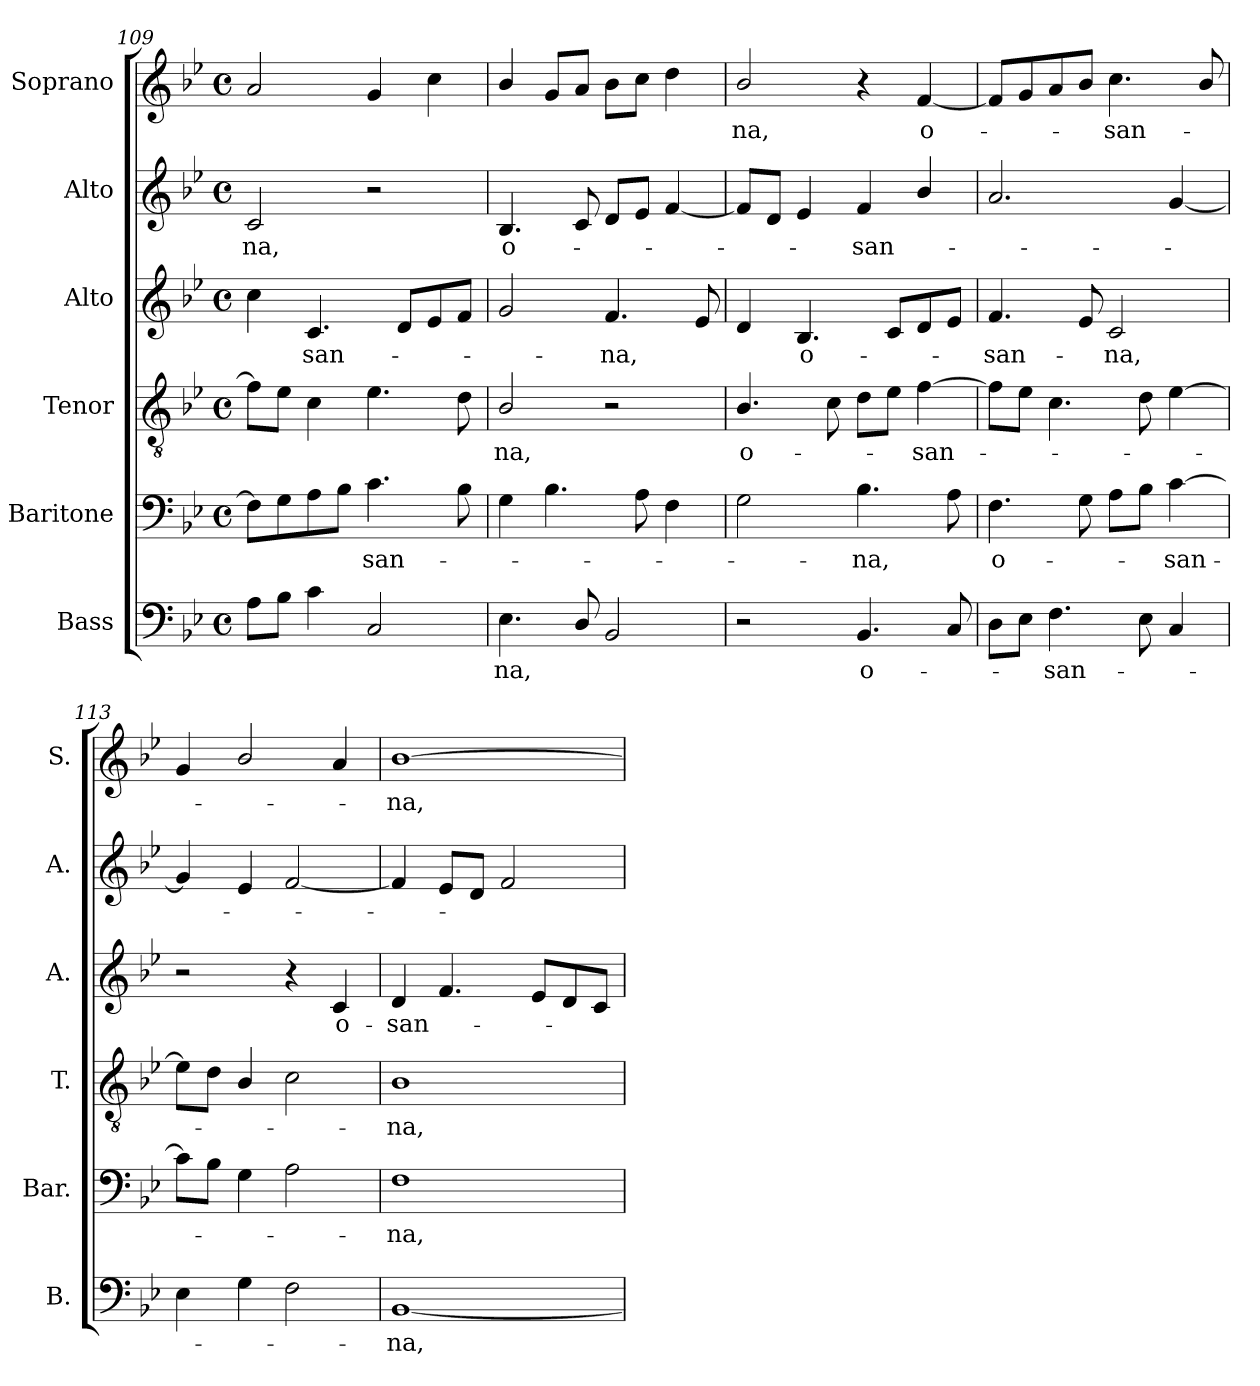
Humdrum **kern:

**kern	**text	**kern	**text	**kern	**text	**kern	**text	**kern	**text	**kern	**text
*part6	*part6	*part5	*part5	*part4	*part4	*part3	*part3	*part2	*part2	*part1	*part1
*staff6	*staff6	*staff5	*staff5	*staff4	*staff4	*staff3	*staff3	*staff2	*staff2	*staff1	*staff1
*I"Bass	*	*I"Baritone	*	*I"Tenor	*	*I"Alto	*	*I"Alto	*	*I"Soprano	*
*I'B.	*	*I'Bar.	*	*I'T.	*	*I'A.	*	*I'A.	*	*I'S.	*
!!LO:LB:g=z
*clefF4	*	*clefF4	*	*clefGv2	*	*clefG2	*	*clefG2	*	*clefG2	*
*	*	*	*	*ITrd7c12	*	*	*	*	*	*	*
*k[b-e-]	*	*k[b-e-]	*	*k[b-e-]	*	*k[b-e-]	*	*k[b-e-]	*	*k[b-e-]	*
*B-:	*	*B-:	*	*B-:	*	*B-:	*	*B-:	*	*B-:	*
*M4/4	*	*M4/4	*	*M4/4	*	*M4/4	*	*M4/4	*	*M4/4	*
*met(c)	*	*met(c)	*	*met(c)	*	*met(c)	*	*met(c)	*	*met(c)	*
=109	=109	=109	=109	=109	=109	=109	=109	=109	=109	=109	=109
!	!	!	!	!	!	!	!	!	!LO:LY:b:color=#000000	!	!
8Ai\L	.	8Fi\L]	.	8Fi\L]	.	4cci\	.	2ci/	-na,	2ai/	.
8B-i\J	.	8Gi\	.	8E-i\J	.	.	.	.	.	.	.
!	!	!	!	!	!	!	!LO:LY:b:color=#000000	!	!	!	!
4ci\	.	8Ai\	.	4Ci\	.	4.ci/	-san-	.	.	.	.
.	.	8B-i\J	.	.	.	.	.	.	.	.	.
!	!	!	!LO:LY:b:color=#000000	!	!	!	!	!	!	!	!
2Ci/	.	4.ci\	-san-	4.E-i\	.	.	.	2r	.	4gi/	.
.	.	.	.	.	.	8di/L	.	.	.	.	.
.	.	.	.	.	.	8e-i/	.	.	.	4cci\	.
.	.	8B-i\	.	8Di\	.	8fi/J	.	.	.	.	.
=110	=110	=110	=110	=110	=110	=110	=110	=110	=110	=110	=110
!	!LO:LY:b:color=#000000	!	!	!	!	!	!	!	!	!	!
!	!	!	!	!	!LO:LY:b:color=#000000	!	!	!	!	!	!
!	!	!	!	!	!	!	!	!	!LO:LY:b:color=#000000	!	!
4.E-i\	-na,	4Gi\	.	2BB-i/	-na,	2gi/	.	4.B-i/	o-	4b-i/	.
.	.	4.B-i\	.	.	.	.	.	.	.	8gi/L	.
8Di/	.	.	.	.	.	.	.	8ci/	.	8ai/J	.
!	!	!	!	!	!	!	!LO:LY:b:color=#000000	!	!	!	!
2BB-i/	.	.	.	2r	.	4.fi/	-na,	8di/L	.	8b-i\L	.
.	.	8Ai\	.	.	.	.	.	8e-i/J	.	8cci\J	.
.	.	4Fi\	.	.	.	.	.	[4fi/	.	4ddi\	.
.	.	.	.	.	.	8e-i/	.	.	.	.	.
=111	=111	=111	=111	=111	=111	=111	=111	=111	=111	=111	=111
!	!	!	!	!	!LO:LY:b:color=#000000	!	!	!	!	!	!
!	!	!	!	!	!	!	!	!	!	!	!LO:LY:b:color=#000000
2r	.	2Gi\	.	4.BB-i/	o-	4di/	.	8fi/L]	.	2b-i/	-na,
.	.	.	.	.	.	.	.	8di/J	.	.	.
!	!	!	!	!	!	!	!LO:LY:b:color=#000000	!	!	!	!
.	.	.	.	.	.	4.B-i/	o-	4e-i/	.	.	.
.	.	.	.	8Ci\	.	.	.	.	.	.	.
!	!LO:LY:b:color=#000000	!	!	!	!	!	!	!	!	!	!
!	!	!	!LO:LY:b:color=#000000	!	!	!	!	!	!	!	!
!	!	!	!	!	!	!	!	!	!LO:LY:b:color=#000000	!	!
4.BB-i/	o-	4.B-i\	-na,	8Di\L	.	.	.	4fi/	-san-	4r	.
.	.	.	.	8E-i\J	.	8ci/L	.	.	.	.	.
!	!	!	!	!	!LO:LY:b:color=#000000	!	!	!	!	!	!
!	!	!	!	!	!	!	!	!	!	!	!LO:LY:b:color=#000000
.	.	.	.	[4Fi\	-san-	8di/	.	4b-i/	.	[4fi/	o-
8Ci/	.	8Ai\	.	.	.	8e-i/J	.	.	.	.	.
=112	=112	=112	=112	=112	=112	=112	=112	=112	=112	=112	=112
!	!	!	!LO:LY:b:color=#000000	!	!	!	!	!	!	!	!
!	!	!	!	!	!	!	!LO:LY:b:color=#000000	!	!	!	!
8Di\L	.	4.Fi\	o-	8Fi\L]	.	4.fi/	-san-	2.ai/	.	8fi/L]	.
8E-i\J	.	.	.	8E-i\J	.	.	.	.	.	8gi/	.
!	!LO:LY:b:color=#000000	!	!	!	!	!	!	!	!	!	!
4.Fi\	-san-	.	.	4.Ci\	.	.	.	.	.	8ai/	.
.	.	8Gi\	.	.	.	8e-i/	.	.	.	8b-i/J	.
!	!	!	!	!	!	!	!LO:LY:b:color=#000000	!	!	!	!
!	!	!	!	!	!	!	!	!	!	!	!LO:LY:b:color=#000000
.	.	8Ai\L	.	.	.	2ci/	-na,	.	.	4.cci\	-san-
8E-i\	.	8B-i\J	.	8Di\	.	.	.	.	.	.	.
!	!	!	!LO:LY:b:color=#000000	!	!	!	!	!	!	!	!
4Ci/	.	[4ci\	-san-	[4E-i\	.	.	.	[4gi/	.	.	.
.	.	.	.	.	.	.	.	.	.	8b-i/	.
=113	=113	=113	=113	=113	=113	=113	=113	=113	=113	=113	=113
4E-i\	.	8ci\L]	.	8E-i\L]	.	2r	.	4gi/]	.	4gi/	.
.	.	8B-i\J	.	8Di\J	.	.	.	.	.	.	.
4Gi\	.	4Gi\	.	4BB-i/	.	.	.	4e-i/	.	2b-i/	.
2Fi\	.	2Ai\	.	2Ci\	.	4r	.	[2fi/	.	.	.
!	!	!	!	!	!	!	!LO:LY:b:color=#000000	!	!	!	!
.	.	.	.	.	.	4ci/	o-	.	.	4ai/	.
!!LO:PB:g=z
=114	=114	=114	=114	=114	=114	=114	=114	=114	=114	=114	=114
!	!LO:LY:b:color=#000000	!	!	!	!	!	!	!	!	!	!
!	!	!	!LO:LY:b:color=#000000	!	!	!	!	!	!	!	!
!	!	!	!	!	!LO:LY:b:color=#000000	!	!	!	!	!	!
!	!	!	!	!	!	!	!LO:LY:b:color=#000000	!	!	!	!
!	!	!	!	!	!	!	!	!	!	!	!LO:LY:b:color=#000000
[1BB-i	-na,	1Fi	-na,	1BB-i	-na,	4di/	-san-	4fi/]	.	[1b-i	-na,
.	.	.	.	.	.	4.fi/	.	8e-i/L	.	.	.
.	.	.	.	.	.	.	.	8di/J	.	.	.
.	.	.	.	.	.	.	.	2fi/	.	.	.
.	.	.	.	.	.	8e-i/L	.	.	.	.	.
.	.	.	.	.	.	8di/	.	.	.	.	.
.	.	.	.	.	.	8ci/J	.	.	.	.	.
=	=	=	=	=	=	=	=	=	=	=	=
*-	*-	*-	*-	*-	*-	*-	*-	*-	*-	*-	*-
